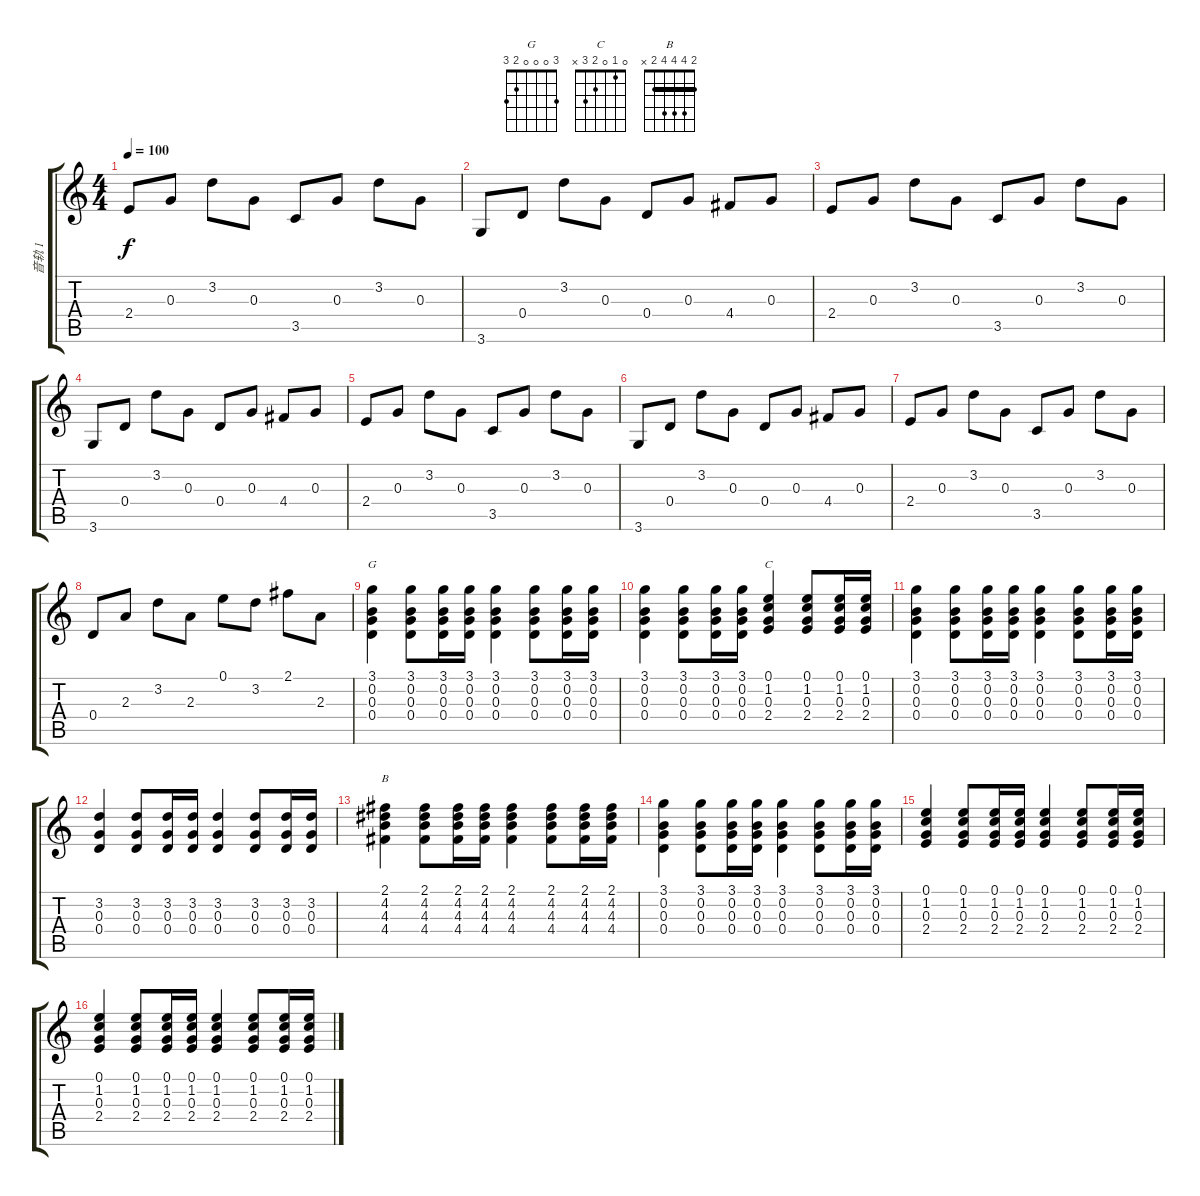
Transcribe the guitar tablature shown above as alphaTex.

\track ("音轨 1" "音轨 1") {instrument acousticguitarnylon}
\staff {score tabs}
\tuning (E4 B3 G3 D3 A2 E2) {hide}
\chord ("G" 3 0 0 0 2 3)
\chord ("C" 0 1 0 2 3 x)
\chord ("B" 2 4 4 4 2 x) {barre 2}
\ts (4 4)
\tempo 100
\clef g2
\ks c
2.4.8{dy f} 0.3.8 3.2.8 0.3.8 3.5.8 0.3.8 3.2.8 0.3.8 |
3.6.8 0.4.8 3.2.8 0.3.8 0.4.8 0.3.8 4.4.8 0.3.8 |
2.4.8 0.3.8 3.2.8 0.3.8 3.5.8 0.3.8 3.2.8 0.3.8 |
3.6.8 0.4.8 3.2.8 0.3.8 0.4.8 0.3.8 4.4.8 0.3.8 |
2.4.8 0.3.8 3.2.8 0.3.8 3.5.8 0.3.8 3.2.8 0.3.8 |
3.6.8 0.4.8 3.2.8 0.3.8 0.4.8 0.3.8 4.4.8 0.3.8 |
2.4.8 0.3.8 3.2.8 0.3.8 3.5.8 0.3.8 3.2.8 0.3.8 |
0.4.8 2.3.8 3.2.8 2.3.8 0.1.8 3.2.8 2.1.8 2.3.8 |
(3.1 0.2 0.3 0.4).4{ch "G"} (3.1 0.2 0.3 0.4).8 (3.1 0.2 0.3 0.4).16 (3.1 0.2 0.3 0.4).16 (3.1 0.2 0.3 0.4).4 (3.1 0.2 0.3 0.4).8 (3.1 0.2 0.3 0.4).16 (3.1 0.2 0.3 0.4).16 |
(3.1 0.2 0.3 0.4).4 (3.1 0.2 0.3 0.4).8 (3.1 0.2 0.3 0.4).16 (3.1 0.2 0.3 0.4).16 (0.1 1.2 0.3 2.4).4{ch "C"} (0.1 1.2 0.3 2.4).8 (0.1 1.2 0.3 2.4).16 (0.1 1.2 0.3 2.4).16 |
(3.1 0.2 0.3 0.4).4 (3.1 0.2 0.3 0.4).8 (3.1 0.2 0.3 0.4).16 (3.1 0.2 0.3 0.4).16 (3.1 0.2 0.3 0.4).4 (3.1 0.2 0.3 0.4).8 (3.1 0.2 0.3 0.4).16 (3.1 0.2 0.3 0.4).16 |
(3.2 0.3 0.4).4 (3.2 0.3 0.4).8 (3.2 0.3 0.4).16 (3.2 0.3 0.4).16 (3.2 0.3 0.4).4 (3.2 0.3 0.4).8 (3.2 0.3 0.4).16 (3.2 0.3 0.4).16 |
(2.1 4.2 4.3 4.4).4{ch "B"} (2.1 4.2 4.3 4.4).8 (2.1 4.2 4.3 4.4).16 (2.1 4.2 4.3 4.4).16 (2.1 4.2 4.3 4.4).4 (2.1 4.2 4.3 4.4).8 (2.1 4.2 4.3 4.4).16 (2.1 4.2 4.3 4.4).16 |
(3.1 0.2 0.3 0.4).4 (3.1 0.2 0.3 0.4).8 (3.1 0.2 0.3 0.4).16 (3.1 0.2 0.3 0.4).16 (3.1 0.2 0.3 0.4).4 (3.1 0.2 0.3 0.4).8 (3.1 0.2 0.3 0.4).16 (3.1 0.2 0.3 0.4).16 |
(0.1 1.2 0.3 2.4).4 (0.1 1.2 0.3 2.4).8 (0.1 1.2 0.3 2.4).16 (0.1 1.2 0.3 2.4).16 (0.1 1.2 0.3 2.4).4 (0.1 1.2 0.3 2.4).8 (0.1 1.2 0.3 2.4).16 (0.1 1.2 0.3 2.4).16 |
(0.1 1.2 0.3 2.4).4 (0.1 1.2 0.3 2.4).8 (0.1 1.2 0.3 2.4).16 (0.1 1.2 0.3 2.4).16 (0.1 1.2 0.3 2.4).4 (0.1 1.2 0.3 2.4).8 (0.1 1.2 0.3 2.4).16 (0.1 1.2 0.3 2.4).16
